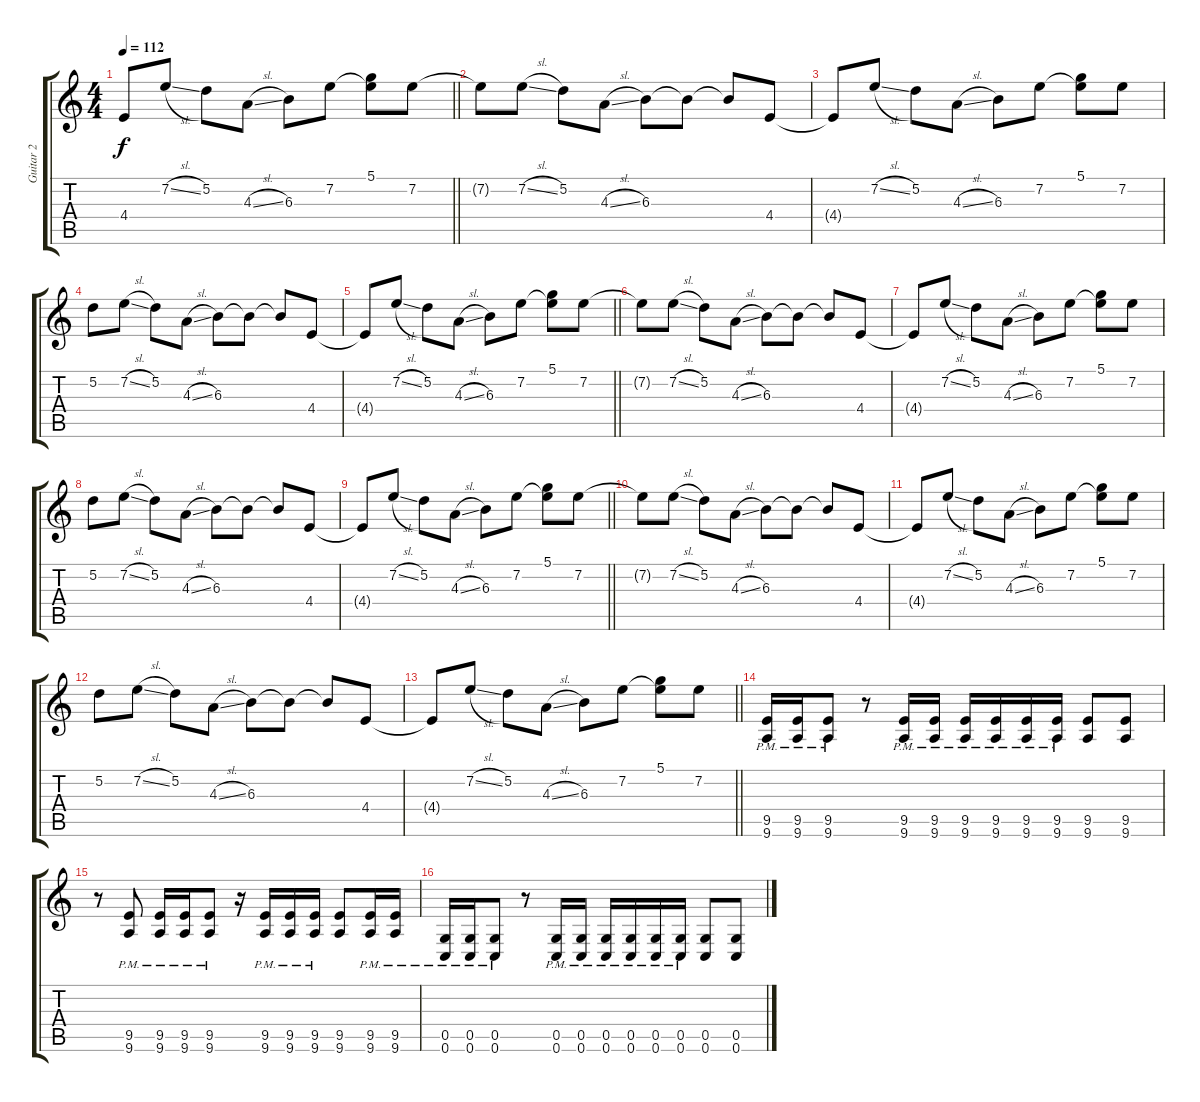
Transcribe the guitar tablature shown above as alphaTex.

\track ("Guitar 2" "Guitar 2") {instrument distortionguitar}
\staff {score tabs}
\tuning (D4 A3 F3 C3 G2 C2) {hide}
\ts (4 4)
\tempo 112
\clef g2
\barLineRight lightlight
\ks c
4.4{t}.8{dy f} 7.2{sl}.8 5.2.8 4.3{sl}.8 6.3.8 7.2.8 (5.1 7.2{t}).8 7.2.8 |
7.2{t}.8 7.2{sl}.8 5.2.8 4.3{sl}.8 6.3.8 6.3{t}.8 6.3{t}.8 4.4.8 |
4.4{t}.8 7.2{sl}.8 5.2.8 4.3{sl}.8 6.3.8 7.2.8 (5.1 7.2{t}).8 7.2.8 |
5.2.8 7.2{sl}.8 5.2.8 4.3{sl}.8 6.3.8 6.3{t}.8 6.3{t}.8 4.4.8 |
\barLineRight lightlight
4.4{t}.8 7.2{sl}.8 5.2.8 4.3{sl}.8 6.3.8 7.2.8 (5.1 7.2{t}).8 7.2.8 |
7.2{t}.8 7.2{sl}.8 5.2.8 4.3{sl}.8 6.3.8 6.3{t}.8 6.3{t}.8 4.4.8 |
4.4{t}.8 7.2{sl}.8 5.2.8 4.3{sl}.8 6.3.8 7.2.8 (5.1 7.2{t}).8 7.2.8 |
5.2.8 7.2{sl}.8 5.2.8 4.3{sl}.8 6.3.8 6.3{t}.8 6.3{t}.8 4.4.8 |
\barLineRight lightlight
4.4{t}.8 7.2{sl}.8 5.2.8 4.3{sl}.8 6.3.8 7.2.8 (5.1 7.2{t}).8 7.2.8 |
7.2{t}.8 7.2{sl}.8 5.2.8 4.3{sl}.8 6.3.8 6.3{t}.8 6.3{t}.8 4.4.8 |
4.4{t}.8 7.2{sl}.8 5.2.8 4.3{sl}.8 6.3.8 7.2.8 (5.1 7.2{t}).8 7.2.8 |
5.2.8 7.2{sl}.8 5.2.8 4.3{sl}.8 6.3.8 6.3{t}.8 6.3{t}.8 4.4.8 |
\barLineRight lightlight
4.4{t}.8 7.2{sl}.8 5.2.8 4.3{sl}.8 6.3.8 7.2.8 (5.1 7.2{t}).8 7.2.8 |
(9.5{pm} 9.6{pm}).16{volume 13 balance 16 instrument distortionguitar} (9.5{pm} 9.6{pm}).16 (9.5{pm} 9.6{pm}).8 r.8 (9.5{pm} 9.6{pm}).16 (9.5{pm} 9.6{pm}).16 (9.5{pm} 9.6{pm}).16 (9.5{pm} 9.6{pm}).16 (9.5{pm} 9.6{pm}).16 (9.5{pm} 9.6{pm}).16 (9.5 9.6).8 (9.5 9.6).8 |
r.8 (9.5{pm} 9.6{pm}).8 (9.5{pm} 9.6{pm}).16 (9.5{pm} 9.6{pm}).16 (9.5{pm} 9.6{pm}).8 r.16 (9.5{pm} 9.6{pm}).16 (9.5{pm} 9.6{pm}).16 (9.5{pm} 9.6{pm}).16 (9.5 9.6).8 (9.5{pm} 9.6{pm}).16 (9.5{pm} 9.6{pm}).16 |
(0.5{pm} 0.6{pm}).16 (0.5{pm} 0.6{pm}).16 (0.5{pm} 0.6{pm}).8 r.8 (0.5{pm} 0.6{pm}).16 (0.5{pm} 0.6{pm}).16 (0.5{pm} 0.6{pm}).16 (0.5{pm} 0.6{pm}).16 (0.5{pm} 0.6{pm}).16 (0.5{pm} 0.6{pm}).16 (0.5 0.6).8 (0.5 0.6).8
